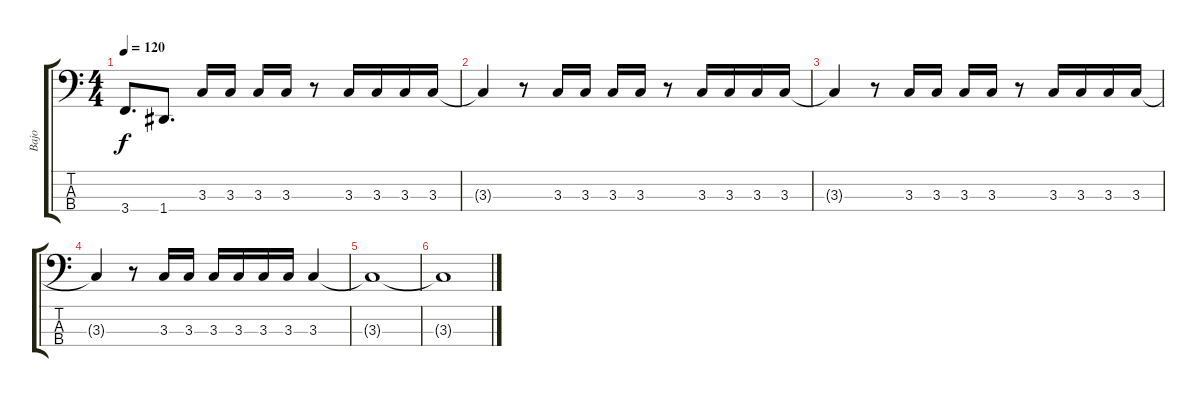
\track ("Bajo" "Bajo") {instrument electricbassfinger}
\staff {score tabs}
\tuning (G2 D2 A1 D1) {hide}
\ts (4 4)
\tempo 120
\clef f4
\ks c
3.4.8{d dy f} 1.4.8{d} 3.3.16 3.3.16 3.3.16 3.3.16 r.8 3.3.16 3.3.16 3.3.16 3.3.16 |
3.3{t}.4 r.8 3.3.16 3.3.16 3.3.16 3.3.16 r.8 3.3.16 3.3.16 3.3.16 3.3.16 |
3.3{t}.4 r.8 3.3.16 3.3.16 3.3.16 3.3.16 r.8 3.3.16 3.3.16 3.3.16 3.3.16 |
3.3{t}.4 r.8 3.3.16 3.3.16 3.3.16 3.3.16 3.3.16 3.3.16 3.3.4 |
3.3{t}.1 |
3.3{t}.1
